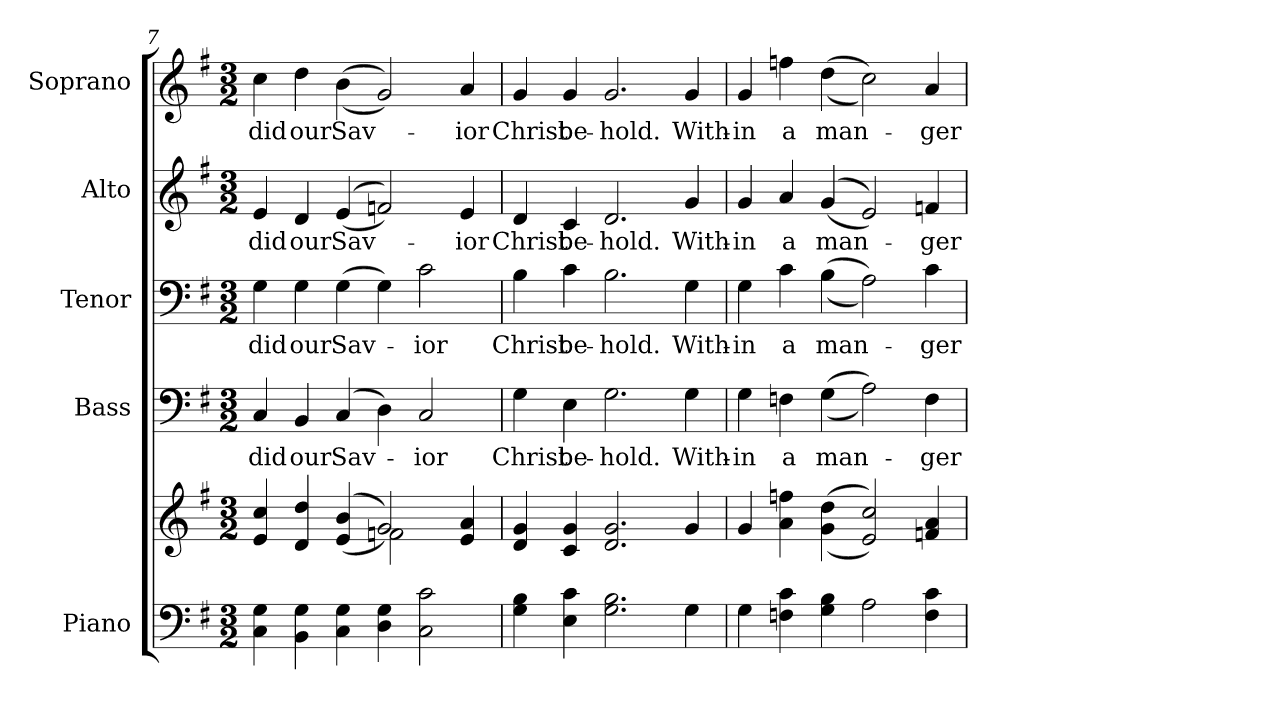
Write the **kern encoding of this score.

**kern	**kern	**kern	**text	**kern	**text	**kern	**text	**kern	**text
*part5	*part5	*part4	*part4	*part3	*part3	*part2	*part2	*part1	*part1
*staff6	*staff5	*staff4	*staff4	*staff3	*staff3	*staff2	*staff2	*staff1	*staff1
*I"Piano	*	*I"Bass	*	*I"Tenor	*	*I"Alto	*	*I"Soprano	*
*I'Pno.	*	*I'B.	*	*I'T.	*	*I'A.	*	*I'S.	*
!!LO:PB:g=z
*clefF4	*clefG2	*clefF4	*	*clefF4	*	*clefG2	*	*clefG2	*
*k[f#]	*k[f#]	*k[f#]	*	*k[f#]	*	*k[f#]	*	*k[f#]	*
*G:	*G:	*G:	*	*G:	*	*G:	*	*G:	*
*M3/2	*M3/2	*M3/2	*	*M3/2	*	*M3/2	*	*M3/2	*
=7	=7	=7	=7	=7	=7	=7	=7	=7	=7
*	*^	*	*	*	*	*	*	*	*
!	!	!	!	!LO:LY:b:color=#000000	!	!	!	!	!	!
!	!	!	!	!	!	!LO:LY:b:color=#000000	!	!	!	!
!	!	!	!	!	!	!	!	!LO:LY:b:color=#000000	!	!
!	!	!	!	!	!	!	!	!	!	!LO:LY:b:color=#000000
4Ci\ 4Gi	4ei/ 4cci	2ryy	4Ci/	did	4Gi\	did	4ei/	did	4cci\	did
!	!	!	!	!LO:LY:b:color=#000000	!	!	!	!	!	!
!	!	!	!	!	!	!LO:LY:b:color=#000000	!	!	!	!
!	!	!	!	!	!	!	!	!LO:LY:b:color=#000000	!	!
!	!	!	!	!	!	!	!	!	!	!LO:LY:b:color=#000000
4BBi\ 4Gi	4di/ 4ddi	.	4BBi/	our	4Gi\	our	4di/	our	4ddi\	our
!	!	!	!	!LO:LY:b:color=#000000	!	!	!	!	!	!
!	!	!	!	!	!	!LO:LY:b:color=#000000	!	!	!	!
!	!	!	!	!	!	!	!	!LO:LY:b:color=#000000	!	!
!	!	!	!	!	!	!	!	!	!	!LO:LY:b:color=#000000
4Ci\ 4Gi	((4ei/ 4bi	4ryy	(4Ci/	Sav-	(4Gi\	Sav-	((4ei/	Sav-	((4bi\	Sav-
4Di\ 4Gi	2gi/))	2fni\	4Di\)	.	4Gi\)	.	2fni/))	.	2gi/))	.
!	!	!	!	!LO:LY:b:color=#000000	!	!	!	!	!	!
!	!	!	!	!	!	!LO:LY:b:color=#000000	!	!	!	!
2Ci\ 2ci	.	.	2Ci/	-ior	2ci\	-ior	.	.	.	.
!	!	!	!	!	!	!	!	!LO:LY:b:color=#000000	!	!
!	!	!	!	!	!	!	!	!	!	!LO:LY:b:color=#000000
.	4ei/ 4ai	4ryy	.	.	.	.	4ei/	-ior	4ai/	-ior
*	*v	*v	*	*	*	*	*	*	*	*
=8	=8	=8	=8	=8	=8	=8	=8	=8	=8
*	*^	*	*	*	*	*	*	*	*
!	!	!	!	!LO:LY:b:color=#000000	!	!	!	!	!	!
*	*v	*v	*	*	*	*	*	*	*	*
*	*^	*	*	*	*	*	*	*	*
!	!	!	!	!	!	!LO:LY:b:color=#000000	!	!	!	!
*	*v	*v	*	*	*	*	*	*	*	*
*	*^	*	*	*	*	*	*	*	*
!	!	!	!	!	!	!	!	!LO:LY:b:color=#000000	!	!
*	*v	*v	*	*	*	*	*	*	*	*
*	*^	*	*	*	*	*	*	*	*
!	!	!	!	!	!	!	!	!	!	!LO:LY:b:color=#000000
*	*v	*v	*	*	*	*	*	*	*	*
4Gi\ 4Bi	4di/ 4gi	4Gi\	Christ	4Bi\	Christ	4di/	Christ	4gi/	Christ
!	!	!	!LO:LY:b:color=#000000	!	!	!	!	!	!
!	!	!	!	!	!LO:LY:b:color=#000000	!	!	!	!
!	!	!	!	!	!	!	!LO:LY:b:color=#000000	!	!
!	!	!	!	!	!	!	!	!	!LO:LY:b:color=#000000
4Ei\ 4ci	4ci/ 4gi	4Ei\	be-	4ci\	be-	4ci/	be-	4gi/	be-
!	!	!	!LO:LY:b:color=#000000	!	!	!	!	!	!
!	!	!	!	!	!LO:LY:b:color=#000000	!	!	!	!
!	!	!	!	!	!	!	!LO:LY:b:color=#000000	!	!
!	!	!	!	!	!	!	!	!	!LO:LY:b:color=#000000
2.Gi\ 2.Bi	2.di/ 2.gi	2.Gi\	-hold.	2.Bi\	-hold.	2.di/	-hold.	2.gi/	-hold.
!	!	!	!LO:LY:b:color=#000000	!	!	!	!	!	!
!	!	!	!	!	!LO:LY:b:color=#000000	!	!	!	!
!	!	!	!	!	!	!	!LO:LY:b:color=#000000	!	!
!	!	!	!	!	!	!	!	!	!LO:LY:b:color=#000000
4Gi\	4gi/	4Gi\	With-	4Gi\	With-	4gi/	With-	4gi/	With-
!!LO:PB:g=z
=9	=9	=9	=9	=9	=9	=9	=9	=9	=9
!	!	!	!LO:LY:b:color=#000000	!	!	!	!	!	!
!	!	!	!	!	!LO:LY:b:color=#000000	!	!	!	!
!	!	!	!	!	!	!	!LO:LY:b:color=#000000	!	!
!	!	!	!	!	!	!	!	!	!LO:LY:b:color=#000000
4Gi\	4gi/	4Gi\	-in	4Gi\	-in	4gi/	-in	4gi/	-in
!	!	!	!LO:LY:b:color=#000000	!	!	!	!	!	!
!	!	!	!	!	!LO:LY:b:color=#000000	!	!	!	!
!	!	!	!	!	!	!	!LO:LY:b:color=#000000	!	!
!	!	!	!	!	!	!	!	!	!LO:LY:b:color=#000000
4Fni\ 4ci	4ai\ 4ffni	4Fni\	a	4ci\	a	4ai/	a	4ffni\	a
!	!	!	!LO:LY:b:color=#000000	!	!	!	!	!	!
!	!	!	!	!	!LO:LY:b:color=#000000	!	!	!	!
!	!	!	!	!	!	!	!LO:LY:b:color=#000000	!	!
!	!	!	!	!	!	!	!	!	!LO:LY:b:color=#000000
4Gi\ 4Bi	((4gi\ 4ddi	((4Gi\	man-	((4Bi\	man-	((4gi/	man-	((4ddi\	man-
2Ai\	2ei/ 2cci))	2Ai\))	.	2Ai\))	.	2ei/))	.	2cci\))	.
!	!	!	!LO:LY:b:color=#000000	!	!	!	!	!	!
!	!	!	!	!	!LO:LY:b:color=#000000	!	!	!	!
!	!	!	!	!	!	!	!LO:LY:b:color=#000000	!	!
!	!	!	!	!	!	!	!	!	!LO:LY:b:color=#000000
4Fi\ 4ci	4fni/ 4ai	4Fi\	-ger	4ci\	-ger	4fni/	-ger	4ai/	-ger
=	=	=	=	=	=	=	=	=	=
*-	*-	*-	*-	*-	*-	*-	*-	*-	*-
